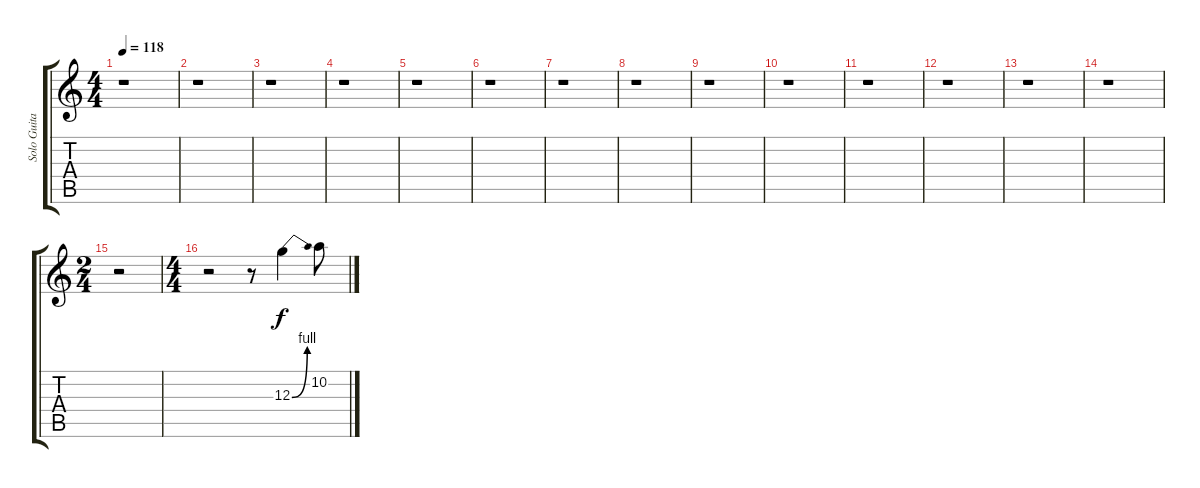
\track ("Solo Guitar" "Solo Guita") {instrument overdrivenguitar}
\staff {score tabs}
\tuning (E4 B3 G3 D3 A2 E2) {hide}
\ts (4 4)
\tempo 118
\clef g2
\ks c
r.1{dy f} |
r.1 |
r.1 |
r.1 |
r.1 |
r.1 |
r.1 |
r.1 |
r.1 |
r.1 |
r.1 |
r.1 |
r.1 |
r.1 |
\ts (2 4)
r.2 |
\ts (4 4)
r.2 r.8 12.3{be (bend 0 0 60 4)}.4 10.2.8
